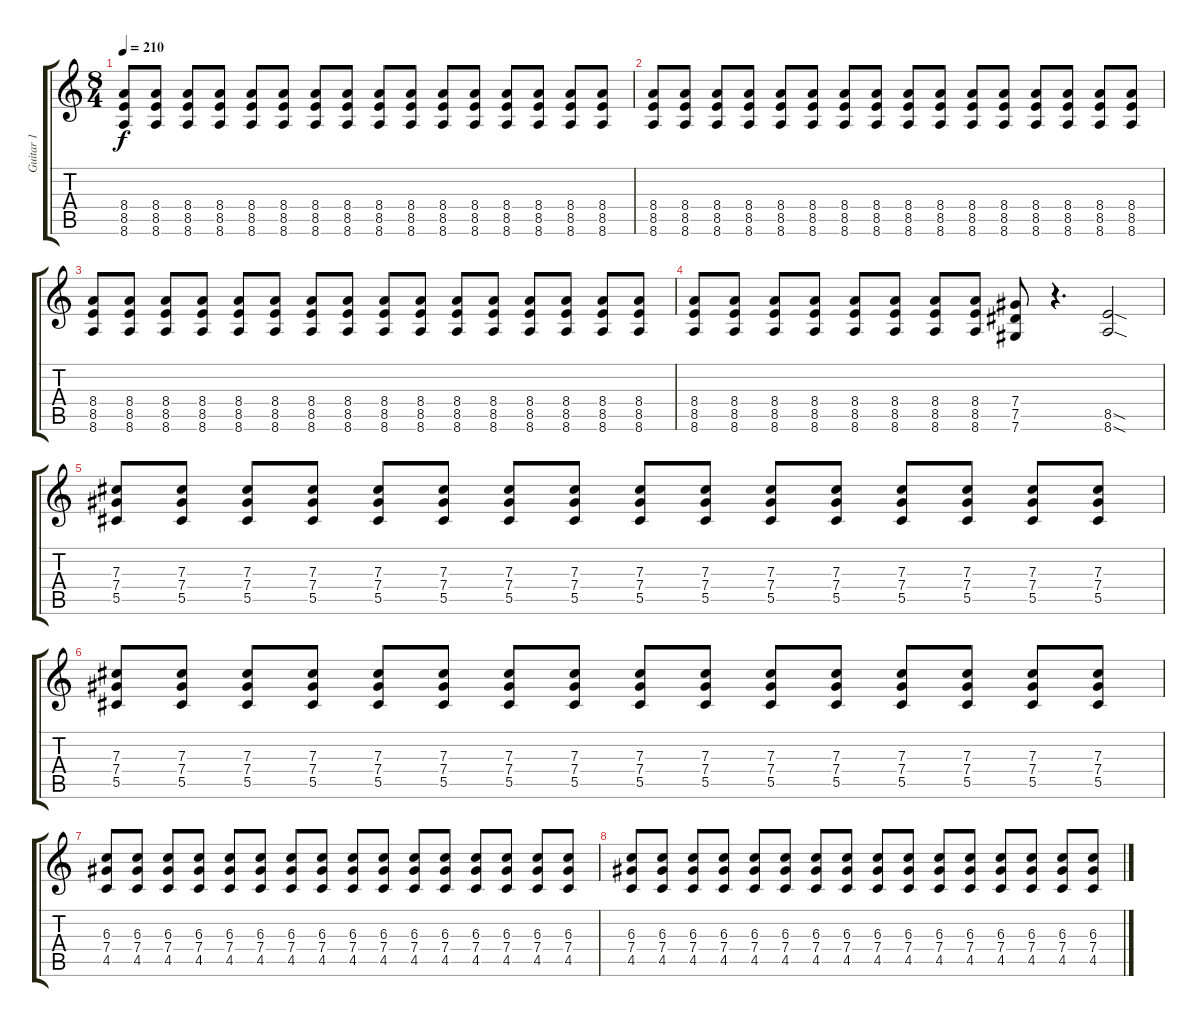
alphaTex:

\track ("Guitar 1" "Guitar 1") {instrument distortionguitar}
\staff {score tabs}
\tuning (Eb4 Bb3 Gb3 Db3 Ab2 Db2) {hide}
\ts (8 4)
\tempo 210
\clef g2
\ks c
(8.4 8.5 8.6).8{dy f} (8.4 8.5 8.6).8 (8.4 8.5 8.6).8 (8.4 8.5 8.6).8 (8.4 8.5 8.6).8 (8.4 8.5 8.6).8 (8.4 8.5 8.6).8 (8.4 8.5 8.6).8 (8.4 8.5 8.6).8 (8.4 8.5 8.6).8 (8.4 8.5 8.6).8 (8.4 8.5 8.6).8 (8.4 8.5 8.6).8 (8.4 8.5 8.6).8 (8.4 8.5 8.6).8 (8.4 8.5 8.6).8 |
(8.4 8.5 8.6).8 (8.4 8.5 8.6).8 (8.4 8.5 8.6).8 (8.4 8.5 8.6).8 (8.4 8.5 8.6).8 (8.4 8.5 8.6).8 (8.4 8.5 8.6).8 (8.4 8.5 8.6).8 (8.4 8.5 8.6).8 (8.4 8.5 8.6).8 (8.4 8.5 8.6).8 (8.4 8.5 8.6).8 (8.4 8.5 8.6).8 (8.4 8.5 8.6).8 (8.4 8.5 8.6).8 (8.4 8.5 8.6).8 |
(8.4 8.5 8.6).8 (8.4 8.5 8.6).8 (8.4 8.5 8.6).8 (8.4 8.5 8.6).8 (8.4 8.5 8.6).8 (8.4 8.5 8.6).8 (8.4 8.5 8.6).8 (8.4 8.5 8.6).8 (8.4 8.5 8.6).8 (8.4 8.5 8.6).8 (8.4 8.5 8.6).8 (8.4 8.5 8.6).8 (8.4 8.5 8.6).8 (8.4 8.5 8.6).8 (8.4 8.5 8.6).8 (8.4 8.5 8.6).8 |
(8.4 8.5 8.6).8 (8.4 8.5 8.6).8 (8.4 8.5 8.6).8 (8.4 8.5 8.6).8 (8.4 8.5 8.6).8 (8.4 8.5 8.6).8 (8.4 8.5 8.6).8 (8.4 8.5 8.6).8 (7.4 7.5 7.6).8 r.4{d} (8.5{sod} 8.6{sod}).2 |
(7.3 7.4 5.5).8 (7.3 7.4 5.5).8 (7.3 7.4 5.5).8 (7.3 7.4 5.5).8 (7.3 7.4 5.5).8 (7.3 7.4 5.5).8 (7.3 7.4 5.5).8 (7.3 7.4 5.5).8 (7.3 7.4 5.5).8 (7.3 7.4 5.5).8 (7.3 7.4 5.5).8 (7.3 7.4 5.5).8 (7.3 7.4 5.5).8 (7.3 7.4 5.5).8 (7.3 7.4 5.5).8 (7.3 7.4 5.5).8 |
(7.3 7.4 5.5).8 (7.3 7.4 5.5).8 (7.3 7.4 5.5).8 (7.3 7.4 5.5).8 (7.3 7.4 5.5).8 (7.3 7.4 5.5).8 (7.3 7.4 5.5).8 (7.3 7.4 5.5).8 (7.3 7.4 5.5).8 (7.3 7.4 5.5).8 (7.3 7.4 5.5).8 (7.3 7.4 5.5).8 (7.3 7.4 5.5).8 (7.3 7.4 5.5).8 (7.3 7.4 5.5).8 (7.3 7.4 5.5).8 |
(6.3 7.4 4.5).8 (6.3 7.4 4.5).8 (6.3 7.4 4.5).8 (6.3 7.4 4.5).8 (6.3 7.4 4.5).8 (6.3 7.4 4.5).8 (6.3 7.4 4.5).8 (6.3 7.4 4.5).8 (6.3 7.4 4.5).8 (6.3 7.4 4.5).8 (6.3 7.4 4.5).8 (6.3 7.4 4.5).8 (6.3 7.4 4.5).8 (6.3 7.4 4.5).8 (6.3 7.4 4.5).8 (6.3 7.4 4.5).8 |
(6.3 7.4 4.5).8 (6.3 7.4 4.5).8 (6.3 7.4 4.5).8 (6.3 7.4 4.5).8 (6.3 7.4 4.5).8 (6.3 7.4 4.5).8 (6.3 7.4 4.5).8 (6.3 7.4 4.5).8 (6.3 7.4 4.5).8 (6.3 7.4 4.5).8 (6.3 7.4 4.5).8 (6.3 7.4 4.5).8 (6.3 7.4 4.5).8 (6.3 7.4 4.5).8 (6.3 7.4 4.5).8 (6.3 7.4 4.5).8
